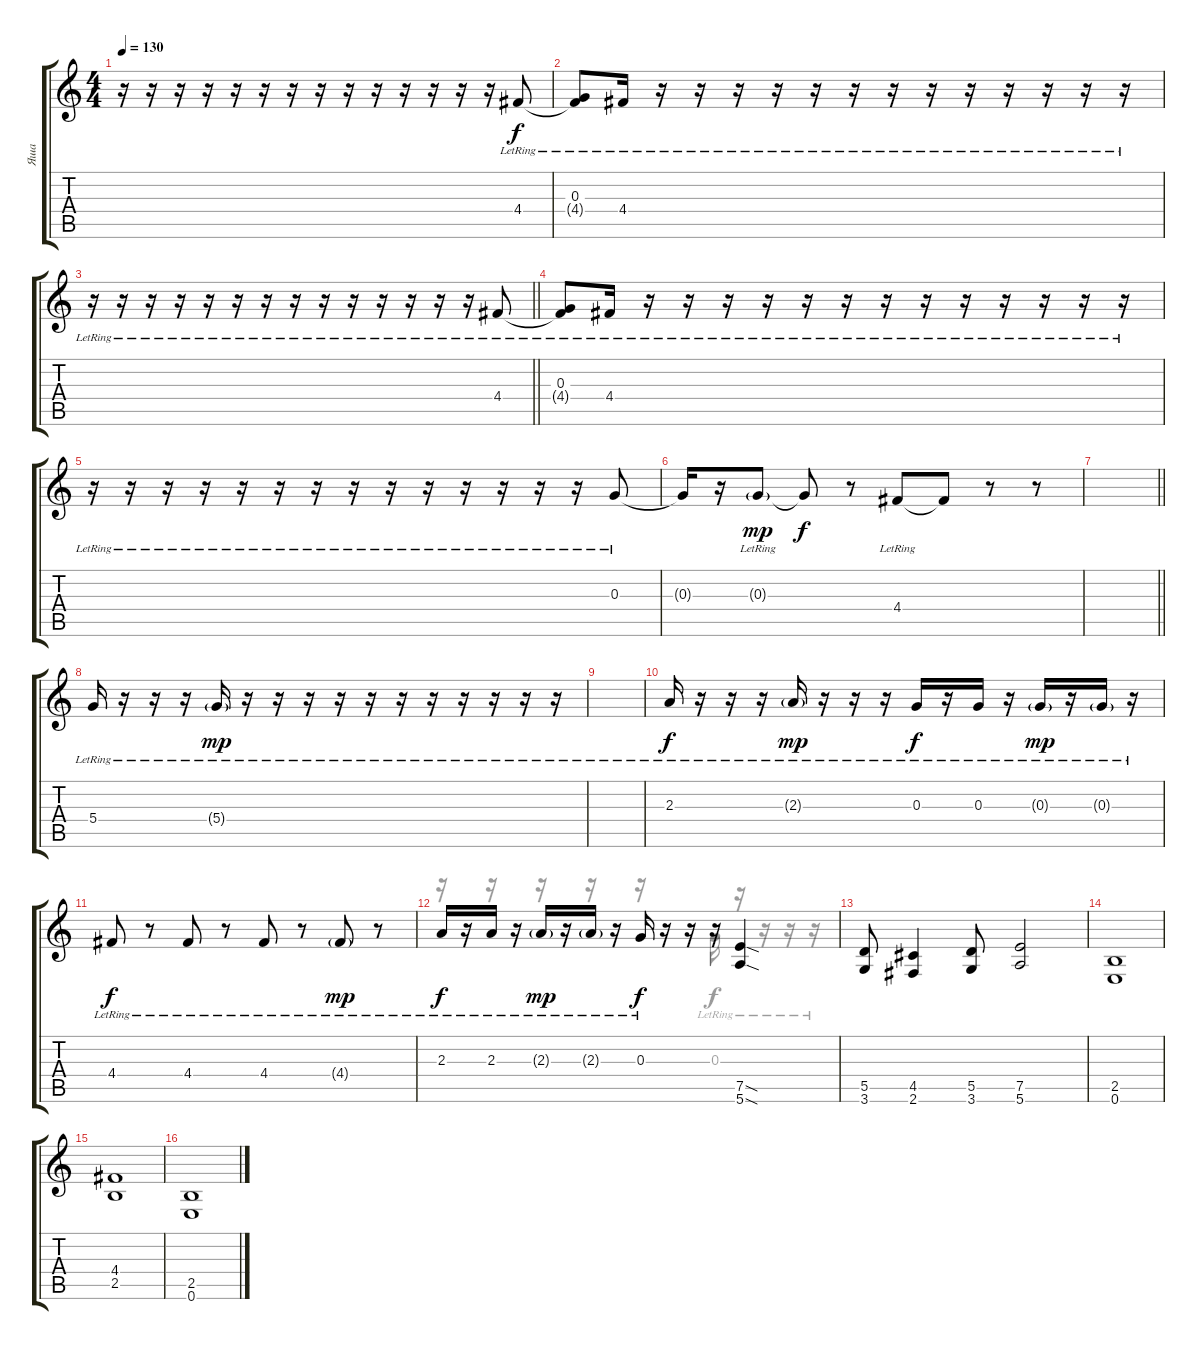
\track ("Яша" "Яша") {instrument electricguitarmuted}
\staff {score tabs}
\tuning (E4 B3 G3 D3 A2 E2) {hide}
\voice
\ts (4 4)
\tempo 130
\clef g2
\ks c
r.16{dy f instrument electricguitarmuted} r.16 r.16 r.16 r.16 r.16 r.16 r.16 r.16 r.16 r.16 r.16 r.16 r.16 4.4{lr}.8 |
(0.3{lr} 4.4{t}).8 4.4{lr}.16 r.16 r.16 r.16 r.16 r.16 r.16 r.16 r.16 r.16 r.16 r.16 r.16 r.16 |
\barLineRight lightlight
r.16 r.16 r.16 r.16 r.16 r.16 r.16 r.16 r.16 r.16 r.16 r.16 r.16 r.16 4.4{lr}.8 |
(0.3{lr} 4.4{t}).8 4.4{lr}.16 r.16 r.16 r.16 r.16 r.16 r.16 r.16 r.16 r.16 r.16 r.16 r.16 r.16 |
r.16 r.16 r.16 r.16 r.16 r.16 r.16 r.16 r.16 r.16 r.16 r.16 r.16 r.16 0.3{lr}.8 |
0.3{t}.16 r.16 0.3{g lr}.8{dy mp} 0.3{t}.8{dy f} r.8 4.4{lr}.8 4.4{t}.8 r.8 r.8 |
\barLineRight lightlight
|
5.4{lr}.16 r.16 r.16 r.16 5.4{g lr}.16{dy mp} r.16 r.16 r.16 r.16 r.16 r.16 r.16 r.16 r.16 r.16 r.16 |
|
2.3{lr}.16{dy f} r.16 r.16 r.16 2.3{g lr}.16{dy mp} r.16 r.16 r.16 0.3{lr}.16{dy f} r.16 0.3{lr}.16 r.16 0.3{g lr}.16{dy mp} r.16 0.3{g lr}.16 r.16 |
4.4{lr}.8{dy f} r.8 4.4{lr}.8 r.8 4.4{lr}.8 r.8 4.4{g lr}.8{dy mp} r.8 |
2.3{lr}.16{dy f} r.16 2.3{lr}.16 r.16 2.3{g lr}.16{dy mp} r.16 2.3{g lr}.16 r.16 0.3{lr}.16{dy f} r.16 r.16 r.16 (7.5{sod} 5.6{sod}).4{volume 16 instrument distortionguitar} |
(5.5 3.6).8 (4.5 2.6).4 (5.5 3.6).8 (7.5 5.6).2 |
(2.5 0.6).1 |
(4.4 2.5).1 |
(2.5 0.6).1
\voice
\clef g2
\ottava regular
\simile none
\ks c
|
|
\barLineRight lightlight
|
|
|
|
\barLineRight lightlight
|
|
|
|
|
r.16 r.16 r.16 r.16 r.16 r.16 r.16 r.16 r.16 r.16 r.16 0.3{lr}.16 r.16 r.16 r.16 r.16 |
|
|
|
